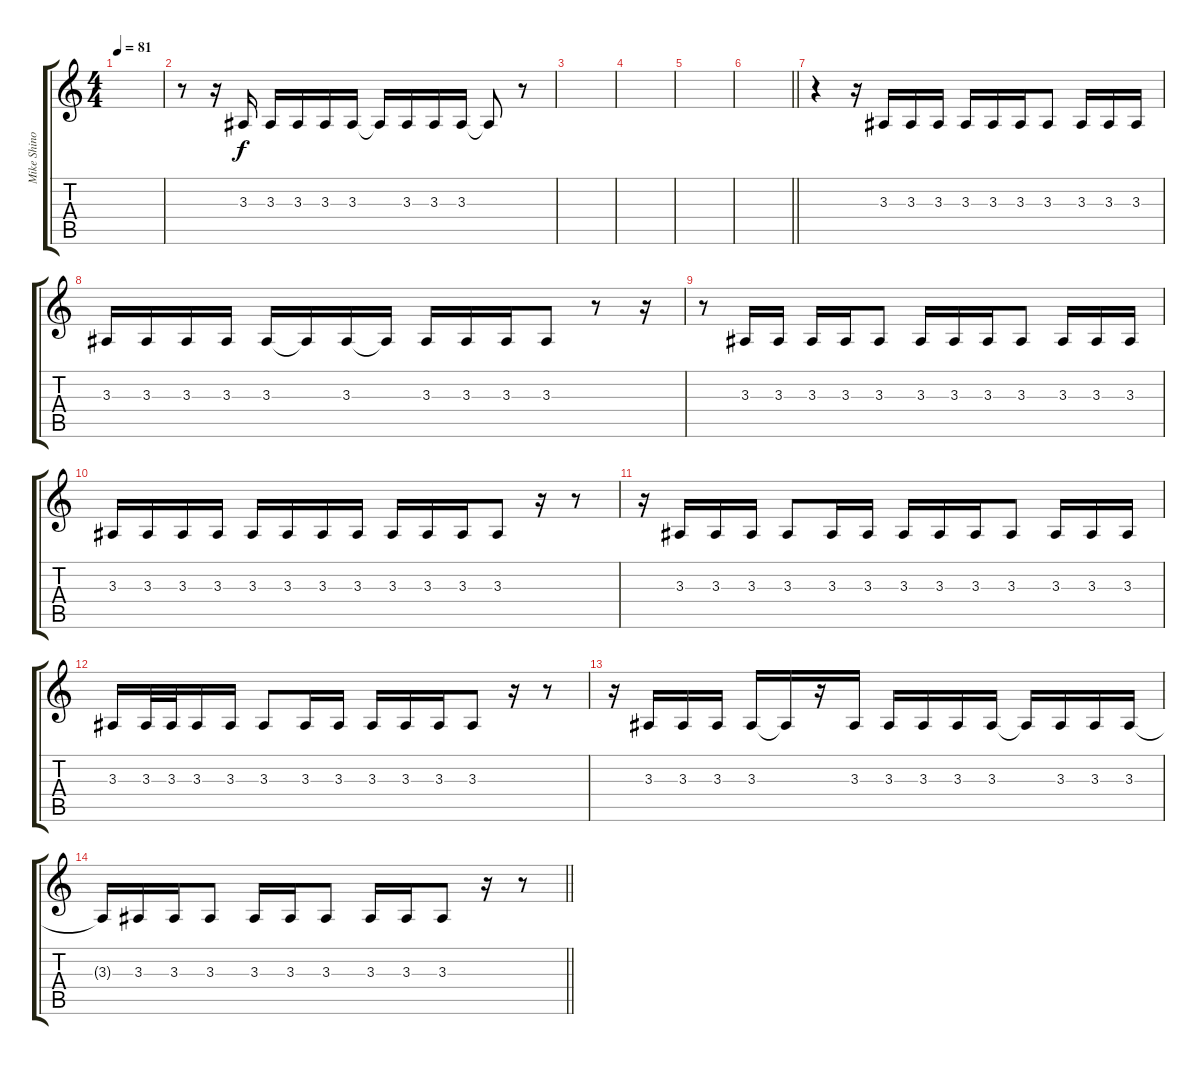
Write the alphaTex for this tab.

\track ("Mike Shinoda - Back Vocals" "Mike Shino") {instrument harmonica}
\staff {score tabs}
\tuning (E4 B3 G3 D3 A2 E2) {hide}
\ts (4 4)
\tempo 81
\clef g2
\ks c
|
r.8 r.16 3.3.16 3.3.16 3.3.16 3.3.16 3.3.16 3.3{t}.16 3.3.16 3.3.16 3.3.16 3.3{t}.8 r.8 |
|
|
|
\barLineRight lightlight
|
r.4 r.16 3.3.16 3.3.16 3.3.16 3.3.16 3.3.16 3.3.16 3.3.8 3.3.16 3.3.16 3.3.16 |
3.3.16 3.3.16 3.3.16 3.3.16 3.3.16 3.3{t}.16 3.3.16 3.3{t}.16 3.3.16 3.3.16 3.3.16 3.3.8 r.8 r.16 |
r.8 3.3.16 3.3.16 3.3.16 3.3.16 3.3.8 3.3.16 3.3.16 3.3.16 3.3.8 3.3.16 3.3.16 3.3.16 |
3.3.16 3.3.16 3.3.16 3.3.16 3.3.16 3.3.16 3.3.16 3.3.16 3.3.16 3.3.16 3.3.16 3.3.8 r.16 r.8 |
r.16 3.3.16 3.3.16 3.3.16 3.3.8 3.3.16 3.3.16 3.3.16 3.3.16 3.3.16 3.3.8 3.3.16 3.3.16 3.3.16 |
3.3.16 3.3.32 3.3.32 3.3.16 3.3.16 3.3.8 3.3.16 3.3.16 3.3.16 3.3.16 3.3.16 3.3.8 r.16 r.8 |
r.16 3.3.16 3.3.16 3.3.16 3.3.16 3.3{t}.16 r.16 3.3.16 3.3.16 3.3.16 3.3.16 3.3.16 3.3{t}.16 3.3.16 3.3.16 3.3.16 |
\barLineRight lightlight
3.3{t}.16 3.3.16 3.3.16 3.3.8 3.3.16 3.3.16 3.3.8 3.3.16 3.3.16 3.3.8 r.16 r.8
